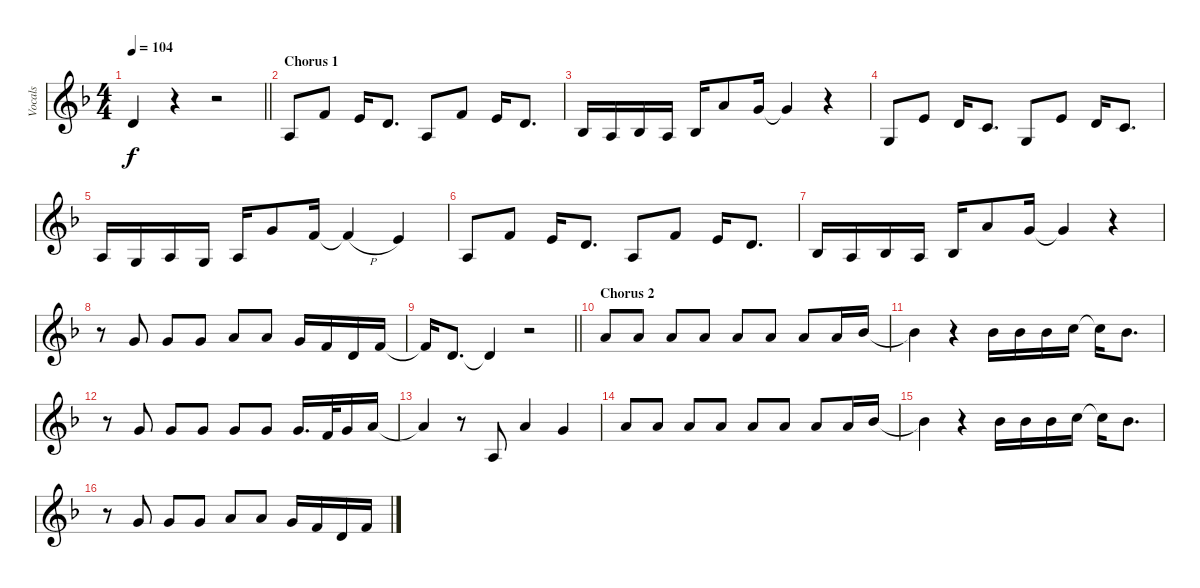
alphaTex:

\track ("Vocals" "Vocals") {instrument clarinet}
\staff {score}
\tuning (E4 B3 G3 D3 A2 E2) {hide}
\ts (4 4)
\tempo 104
\clef g2
\barLineRight lightlight
\ks dminor
3.2.4{dy f} r.4 r.2 |
\section ("" "Chorus 1")
2.3.8 1.1.8 0.1.16 3.2.8{d} 2.3.8 1.1.8 0.1.16 3.2.8{d} |
3.3.16 2.3.16 3.3.16 2.3.16 3.3.16 5.1.8 3.1.16 3.1{t}.4 r.4 |
0.3.8 0.1.8 3.2.16 1.2.8{d} 0.3.8 0.1.8 3.2.16 1.2.8{d} |
2.3.16 0.3.16 2.3.16 0.3.16 2.3.16 3.1.8 1.1.16 1.1{h t}.4 0.1.4 |
2.3.8 1.1.8 0.1.16 3.2.8{d} 2.3.8 1.1.8 0.1.16 3.2.8{d} |
3.3.16 2.3.16 3.3.16 2.3.16 3.3.16 5.1.8 3.1.16 3.1{t}.4 r.4 |
r.8 3.1.8 3.1.8 3.1.8 5.1.8 5.1.8 3.1.16 1.1.16 3.2.16 1.1.16 |
\barLineRight lightlight
1.1{t}.16 3.2.8{d} 3.2{t}.4 r.2 |
\section ("" "Chorus 2")
5.1.8 5.1.8 5.1.8 5.1.8 5.1.8 5.1.8 5.1.8 5.1.16 6.1.16 |
6.1{t}.4 r.4 6.1.16 6.1.16 6.1.16 8.1.16 8.1{t}.16 6.1.8{d} |
r.8 3.1.8 3.1.8 3.1.8 3.1.8 3.1.8 3.1.16{d} 1.1.32 3.1.16 5.1.16 |
5.1{t}.4 r.8 2.3.8 5.1.4 3.1.4 |
5.1.8 5.1.8 5.1.8 5.1.8 5.1.8 5.1.8 5.1.8 5.1.16 6.1.16 |
6.1{t}.4 r.4 6.1.16 6.1.16 6.1.16 8.1.16 8.1{t}.16 6.1.8{d} |
r.8 3.1.8 3.1.8 3.1.8 5.1.8 5.1.8 3.1.16 1.1.16 3.2.16 1.1.16
